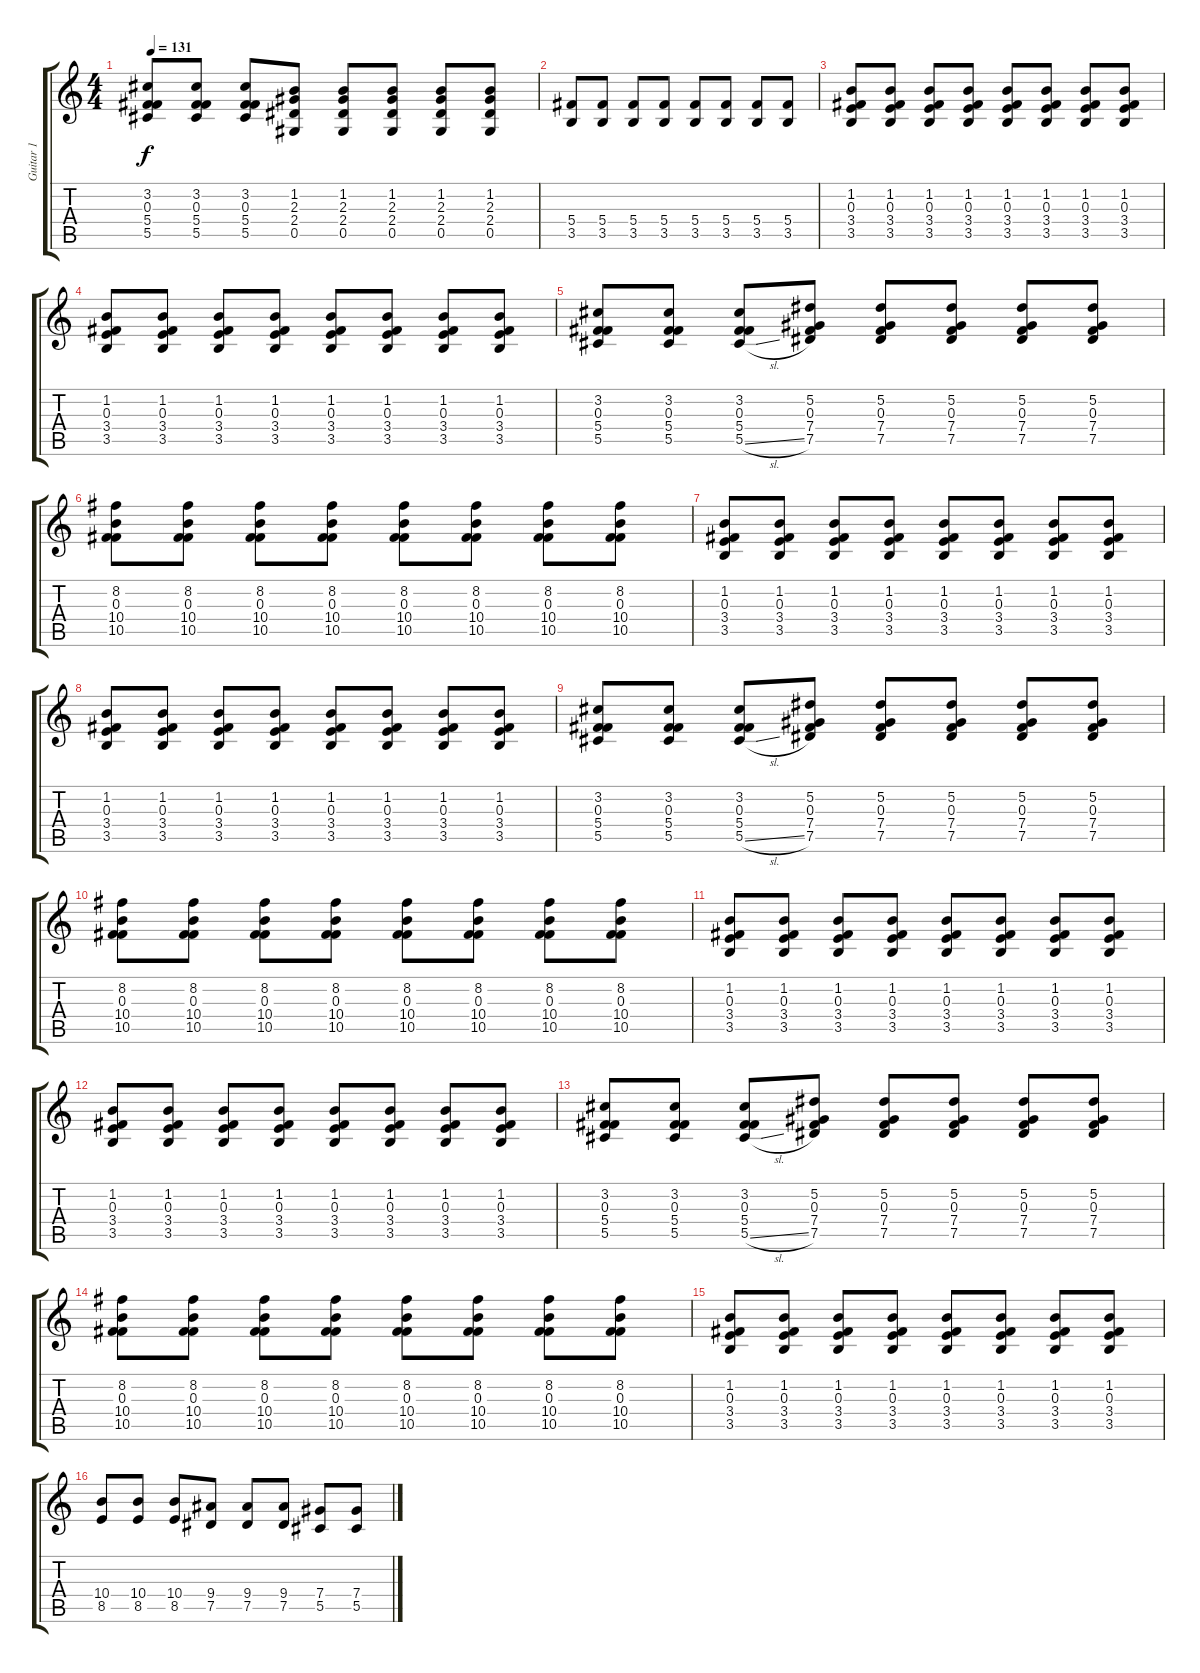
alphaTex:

\track ("Guitar 1" "Guitar 1") {instrument distortionguitar}
\staff {score tabs}
\tuning (Eb4 Bb3 Gb3 Db3 Ab2 Eb2) {hide}
\ts (4 4)
\tempo 131
\clef g2
\ks c
(3.2 0.3 5.4 5.5).8{dy f} (3.2 0.3 5.4 5.5).8 (3.2 0.3 5.4 5.5).8 (1.2 2.3 2.4 0.5).8 (1.2 2.3 2.4 0.5).8 (1.2 2.3 2.4 0.5).8 (1.2 2.3 2.4 0.5).8 (1.2 2.3 2.4 0.5).8 |
(5.4 3.5).8 (5.4 3.5).8 (5.4 3.5).8 (5.4 3.5).8 (5.4 3.5).8 (5.4 3.5).8 (5.4 3.5).8 (5.4 3.5).8 |
(1.2 0.3 3.4 3.5).8 (1.2 0.3 3.4 3.5).8 (1.2 0.3 3.4 3.5).8 (1.2 0.3 3.4 3.5).8 (1.2 0.3 3.4 3.5).8 (1.2 0.3 3.4 3.5).8 (1.2 0.3 3.4 3.5).8 (1.2 0.3 3.4 3.5).8 |
(1.2 0.3 3.4 3.5).8 (1.2 0.3 3.4 3.5).8 (1.2 0.3 3.4 3.5).8 (1.2 0.3 3.4 3.5).8 (1.2 0.3 3.4 3.5).8 (1.2 0.3 3.4 3.5).8 (1.2 0.3 3.4 3.5).8 (1.2 0.3 3.4 3.5).8 |
(3.2 0.3 5.4 5.5).8 (3.2 0.3 5.4 5.5).8 (3.2 0.3 5.4 5.5{sl}).8 (5.2 0.3 7.4 7.5).8 (5.2 0.3 7.4 7.5).8 (5.2 0.3 7.4 7.5).8 (5.2 0.3 7.4 7.5).8 (5.2 0.3 7.4 7.5).8 |
(8.2 0.3 10.4 10.5).8 (8.2 0.3 10.4 10.5).8 (8.2 0.3 10.4 10.5).8 (8.2 0.3 10.4 10.5).8 (8.2 0.3 10.4 10.5).8 (8.2 0.3 10.4 10.5).8 (8.2 0.3 10.4 10.5).8 (8.2 0.3 10.4 10.5).8 |
(1.2 0.3 3.4 3.5).8 (1.2 0.3 3.4 3.5).8 (1.2 0.3 3.4 3.5).8 (1.2 0.3 3.4 3.5).8 (1.2 0.3 3.4 3.5).8 (1.2 0.3 3.4 3.5).8 (1.2 0.3 3.4 3.5).8 (1.2 0.3 3.4 3.5).8 |
(1.2 0.3 3.4 3.5).8 (1.2 0.3 3.4 3.5).8 (1.2 0.3 3.4 3.5).8 (1.2 0.3 3.4 3.5).8 (1.2 0.3 3.4 3.5).8 (1.2 0.3 3.4 3.5).8 (1.2 0.3 3.4 3.5).8 (1.2 0.3 3.4 3.5).8 |
(3.2 0.3 5.4 5.5).8 (3.2 0.3 5.4 5.5).8 (3.2 0.3 5.4 5.5{sl}).8 (5.2 0.3 7.4 7.5).8 (5.2 0.3 7.4 7.5).8 (5.2 0.3 7.4 7.5).8 (5.2 0.3 7.4 7.5).8 (5.2 0.3 7.4 7.5).8 |
(8.2 0.3 10.4 10.5).8 (8.2 0.3 10.4 10.5).8 (8.2 0.3 10.4 10.5).8 (8.2 0.3 10.4 10.5).8 (8.2 0.3 10.4 10.5).8 (8.2 0.3 10.4 10.5).8 (8.2 0.3 10.4 10.5).8 (8.2 0.3 10.4 10.5).8 |
(1.2 0.3 3.4 3.5).8 (1.2 0.3 3.4 3.5).8 (1.2 0.3 3.4 3.5).8 (1.2 0.3 3.4 3.5).8 (1.2 0.3 3.4 3.5).8 (1.2 0.3 3.4 3.5).8 (1.2 0.3 3.4 3.5).8 (1.2 0.3 3.4 3.5).8 |
(1.2 0.3 3.4 3.5).8 (1.2 0.3 3.4 3.5).8 (1.2 0.3 3.4 3.5).8 (1.2 0.3 3.4 3.5).8 (1.2 0.3 3.4 3.5).8 (1.2 0.3 3.4 3.5).8 (1.2 0.3 3.4 3.5).8 (1.2 0.3 3.4 3.5).8 |
(3.2 0.3 5.4 5.5).8 (3.2 0.3 5.4 5.5).8 (3.2 0.3 5.4 5.5{sl}).8 (5.2 0.3 7.4 7.5).8 (5.2 0.3 7.4 7.5).8 (5.2 0.3 7.4 7.5).8 (5.2 0.3 7.4 7.5).8 (5.2 0.3 7.4 7.5).8 |
(8.2 0.3 10.4 10.5).8 (8.2 0.3 10.4 10.5).8 (8.2 0.3 10.4 10.5).8 (8.2 0.3 10.4 10.5).8 (8.2 0.3 10.4 10.5).8 (8.2 0.3 10.4 10.5).8 (8.2 0.3 10.4 10.5).8 (8.2 0.3 10.4 10.5).8 |
(1.2 0.3 3.4 3.5).8 (1.2 0.3 3.4 3.5).8 (1.2 0.3 3.4 3.5).8 (1.2 0.3 3.4 3.5).8 (1.2 0.3 3.4 3.5).8 (1.2 0.3 3.4 3.5).8 (1.2 0.3 3.4 3.5).8 (1.2 0.3 3.4 3.5).8 |
(10.4 8.5).8 (10.4 8.5).8 (10.4 8.5).8 (9.4 7.5).8 (9.4 7.5).8 (9.4 7.5).8 (7.4 5.5).8 (7.4 5.5).8
